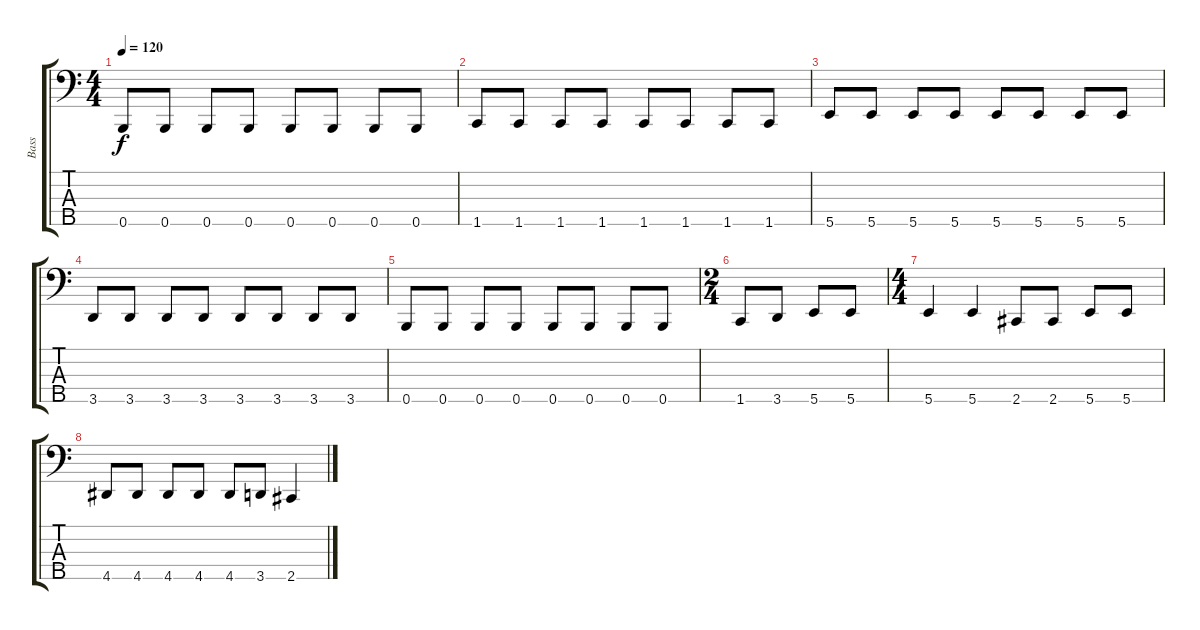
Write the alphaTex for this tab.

\track ("Bass" "Bass") {instrument slapbass1}
\staff {score tabs}
\tuning (G2 D2 A1 E1 B0) {hide}
\ts (4 4)
\tempo 120
\clef f4
\ks c
0.5.8{dy f} 0.5.8 0.5.8 0.5.8 0.5.8 0.5.8 0.5.8 0.5.8 |
1.5.8 1.5.8 1.5.8 1.5.8 1.5.8 1.5.8 1.5.8 1.5.8 |
5.5.8 5.5.8 5.5.8 5.5.8 5.5.8 5.5.8 5.5.8 5.5.8 |
3.5.8 3.5.8 3.5.8 3.5.8 3.5.8 3.5.8 3.5.8 3.5.8 |
0.5.8 0.5.8 0.5.8 0.5.8 0.5.8 0.5.8 0.5.8 0.5.8 |
\ts (2 4)
1.5.8 3.5.8 5.5.8 5.5.8 |
\ts (4 4)
5.5.4 5.5.4 2.5.8 2.5.8 5.5.8 5.5.8 |
4.5.8 4.5.8 4.5.8 4.5.8 4.5.8 3.5.8 2.5.4
